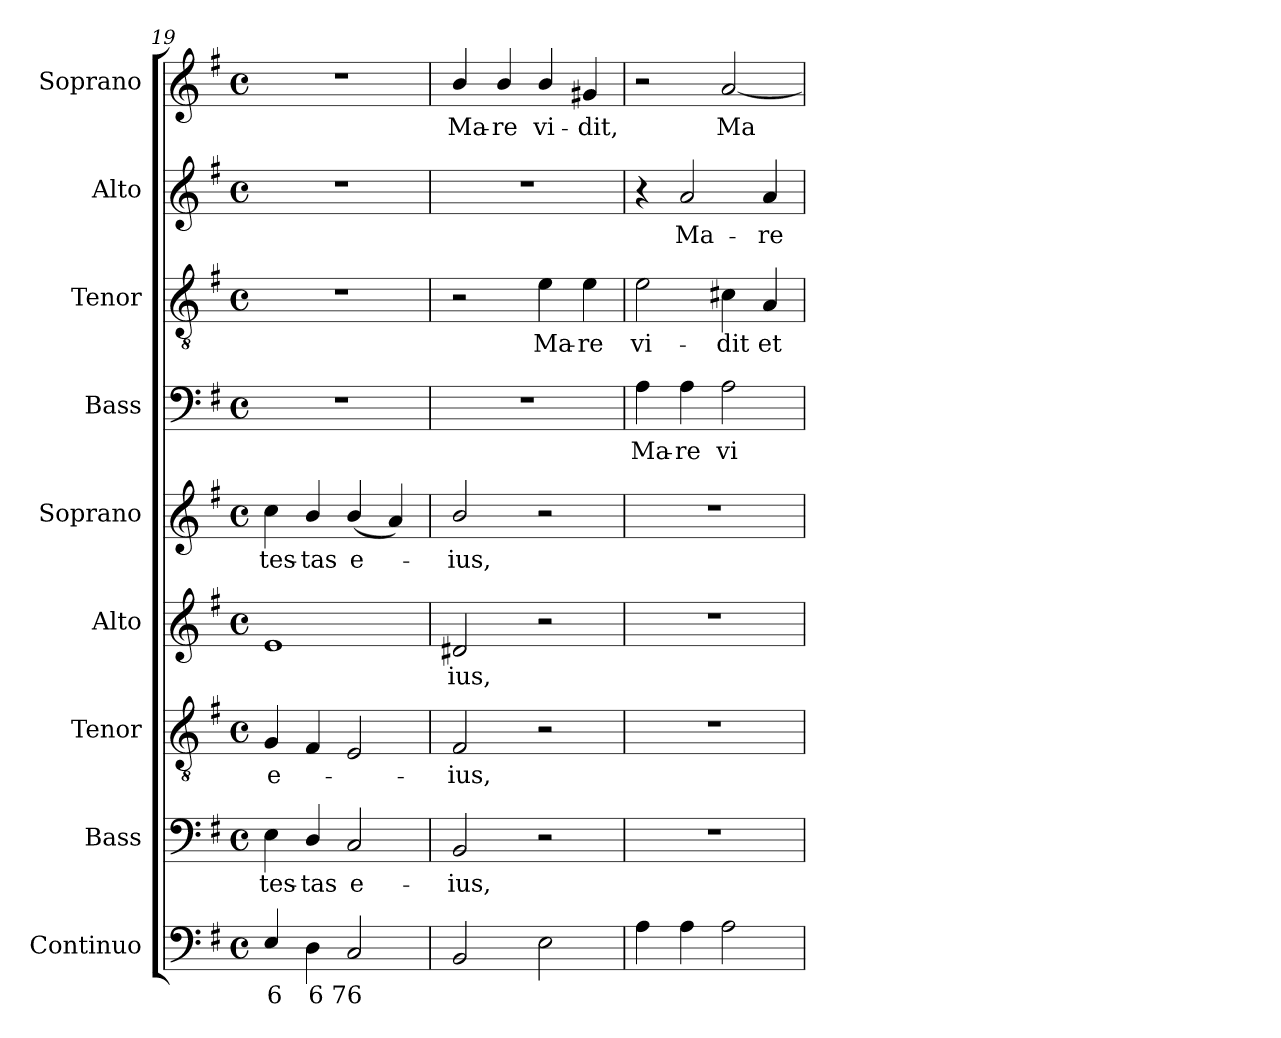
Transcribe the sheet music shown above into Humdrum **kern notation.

**kern	**text	**kern	**text	**kern	**text	**kern	**text	**kern	**text	**kern	**text	**kern	**text	**kern	**text	**kern	**text
*part9	*part9	*part8	*part8	*part7	*part7	*part6	*part6	*part5	*part5	*part4	*part4	*part3	*part3	*part2	*part2	*part1	*part1
*staff9	*staff9	*staff8	*staff8	*staff7	*staff7	*staff6	*staff6	*staff5	*staff5	*staff4	*staff4	*staff3	*staff3	*staff2	*staff2	*staff1	*staff1
*I"Continuo	*	*I"Bass	*	*I"Tenor	*	*I"Alto	*	*I"Soprano	*	*I"Bass	*	*I"Tenor	*	*I"Alto	*	*I"Soprano	*
*I'Cont.	*	*I'B.	*	*I'T.	*	*I'A.	*	*I'S.	*	*I'B.	*	*I'T.	*	*I'A.	*	*I'S.	*
*clefF4	*	*clefF4	*	*clefGv2	*	*clefG2	*	*clefG2	*	*clefF4	*	*clefGv2	*	*clefG2	*	*clefG2	*
*	*	*	*	*ITrd7c12	*	*	*	*	*	*	*	*ITrd7c12	*	*	*	*	*
*k[f#]	*	*k[f#]	*	*k[f#]	*	*k[f#]	*	*k[f#]	*	*k[f#]	*	*k[f#]	*	*k[f#]	*	*k[f#]	*
*G:	*	*G:	*	*G:	*	*G:	*	*G:	*	*G:	*	*G:	*	*G:	*	*G:	*
*M4/4	*	*M4/4	*	*M4/4	*	*M4/4	*	*M4/4	*	*M4/4	*	*M4/4	*	*M4/4	*	*M4/4	*
*met(c)	*	*met(c)	*	*met(c)	*	*met(c)	*	*met(c)	*	*met(c)	*	*met(c)	*	*met(c)	*	*met(c)	*
=19	=19	=19	=19	=19	=19	=19	=19	=19	=19	=19	=19	=19	=19	=19	=19	=19	=19
!	!LO:LY:b:color=#000000	!	!	!	!	!	!	!	!	!	!	!	!	!	!	!	!
!	!	!	!LO:LY:b:color=#000000	!	!	!	!	!	!	!	!	!	!	!	!	!	!
!	!	!	!	!	!LO:LY:b:color=#000000	!	!	!	!	!	!	!	!	!	!	!	!
!	!	!	!	!	!	!	!	!	!LO:LY:b:color=#000000	!	!	!	!	!	!	!	!
4Ei/	6	4Ei\	-tes-	4GGi/	e-	1ei	.	4cci\	-tes-	1r	.	1r	.	1r	.	1r	.
!	!LO:LY:b:color=#000000	!	!	!	!	!	!	!	!	!	!	!	!	!	!	!	!
!	!	!	!LO:LY:b:color=#000000	!	!	!	!	!	!	!	!	!	!	!	!	!	!
!	!	!	!	!	!	!	!	!	!LO:LY:b:color=#000000	!	!	!	!	!	!	!	!
4Di\	6	4Di/	-tas	4FF#i/	.	.	.	4bi/	-tas	.	.	.	.	.	.	.	.
!	!LO:LY:b:color=#000000	!	!	!	!	!	!	!	!	!	!	!	!	!	!	!	!
!	!	!	!LO:LY:b:color=#000000	!	!	!	!	!	!	!	!	!	!	!	!	!	!
!	!	!	!	!	!	!	!	!	!LO:LY:b:color=#000000	!	!	!	!	!	!	!	!
2Ci/	76	2Ci/	e-	2EEi/	.	.	.	(4bi/	e-	.	.	.	.	.	.	.	.
.	.	.	.	.	.	.	.	4ai/)	.	.	.	.	.	.	.	.	.
!!LO:PB:g=z
=20	=20	=20	=20	=20	=20	=20	=20	=20	=20	=20	=20	=20	=20	=20	=20	=20	=20
!	!	!	!LO:LY:b:color=#000000	!	!	!	!	!	!	!	!	!	!	!	!	!	!
!	!	!	!	!	!LO:LY:b:color=#000000	!	!	!	!	!	!	!	!	!	!	!	!
!	!	!	!	!	!	!	!LO:LY:b:color=#000000	!	!	!	!	!	!	!	!	!	!
!	!	!	!	!	!	!	!	!	!LO:LY:b:color=#000000	!	!	!	!	!	!	!	!
!	!	!	!	!	!	!	!	!	!	!	!	!	!	!	!	!	!LO:LY:b:color=#000000
2BBi/	.	2BBi/	-ius,	2FF#i/	-ius,	2d#Xi/	-ius,	2bi/	-ius,	1r	.	2r	.	1r	.	4bi/	Ma-
!	!	!	!	!	!	!	!	!	!	!	!	!	!	!	!	!	!LO:LY:b:color=#000000
.	.	.	.	.	.	.	.	.	.	.	.	.	.	.	.	4bi/	-re
!	!	!	!	!	!	!	!	!	!	!	!	!	!LO:LY:b:color=#000000	!	!	!	!
!	!	!	!	!	!	!	!	!	!	!	!	!	!	!	!	!	!LO:LY:b:color=#000000
2Ei\	.	2r	.	2r	.	2r	.	2r	.	.	.	4Ei\	Ma-	.	.	4bi/	vi-
!	!	!	!	!	!	!	!	!	!	!	!	!	!LO:LY:b:color=#000000	!	!	!	!
!	!	!	!	!	!	!	!	!	!	!	!	!	!	!	!	!	!LO:LY:b:color=#000000
.	.	.	.	.	.	.	.	.	.	.	.	4Ei\	-re	.	.	4g#Xi/	-dit,
=21	=21	=21	=21	=21	=21	=21	=21	=21	=21	=21	=21	=21	=21	=21	=21	=21	=21
!	!	!	!	!	!	!	!	!	!	!	!LO:LY:b:color=#000000	!	!	!	!	!	!
!	!	!	!	!	!	!	!	!	!	!	!	!	!LO:LY:b:color=#000000	!	!	!	!
4Ai\	.	1r	.	1r	.	1r	.	1r	.	4Ai\	Ma-	2Ei\	vi-	4r	.	2r	.
!	!	!	!	!	!	!	!	!	!	!	!LO:LY:b:color=#000000	!	!	!	!	!	!
!	!	!	!	!	!	!	!	!	!	!	!	!	!	!	!LO:LY:b:color=#000000	!	!
4Ai\	.	.	.	.	.	.	.	.	.	4Ai\	-re	.	.	2ai/	Ma-	.	.
!	!	!	!	!	!	!	!	!	!	!	!LO:LY:b:color=#000000	!	!	!	!	!	!
!	!	!	!	!	!	!	!	!	!	!	!	!	!LO:LY:b:color=#000000	!	!	!	!
!	!	!	!	!	!	!	!	!	!	!	!	!	!	!	!	!	!LO:LY:b:color=#000000
2Ai\	.	.	.	.	.	.	.	.	.	2Ai\	vi-	4C#Xi\	-dit	.	.	[2ai/	Ma-
!	!	!	!	!	!	!	!	!	!	!	!	!	!LO:LY:b:color=#000000	!	!	!	!
!	!	!	!	!	!	!	!	!	!	!	!	!	!	!	!LO:LY:b:color=#000000	!	!
.	.	.	.	.	.	.	.	.	.	.	.	4AAi/	et	4ai/	-re	.	.
=	=	=	=	=	=	=	=	=	=	=	=	=	=	=	=	=	=
*-	*-	*-	*-	*-	*-	*-	*-	*-	*-	*-	*-	*-	*-	*-	*-	*-	*-
